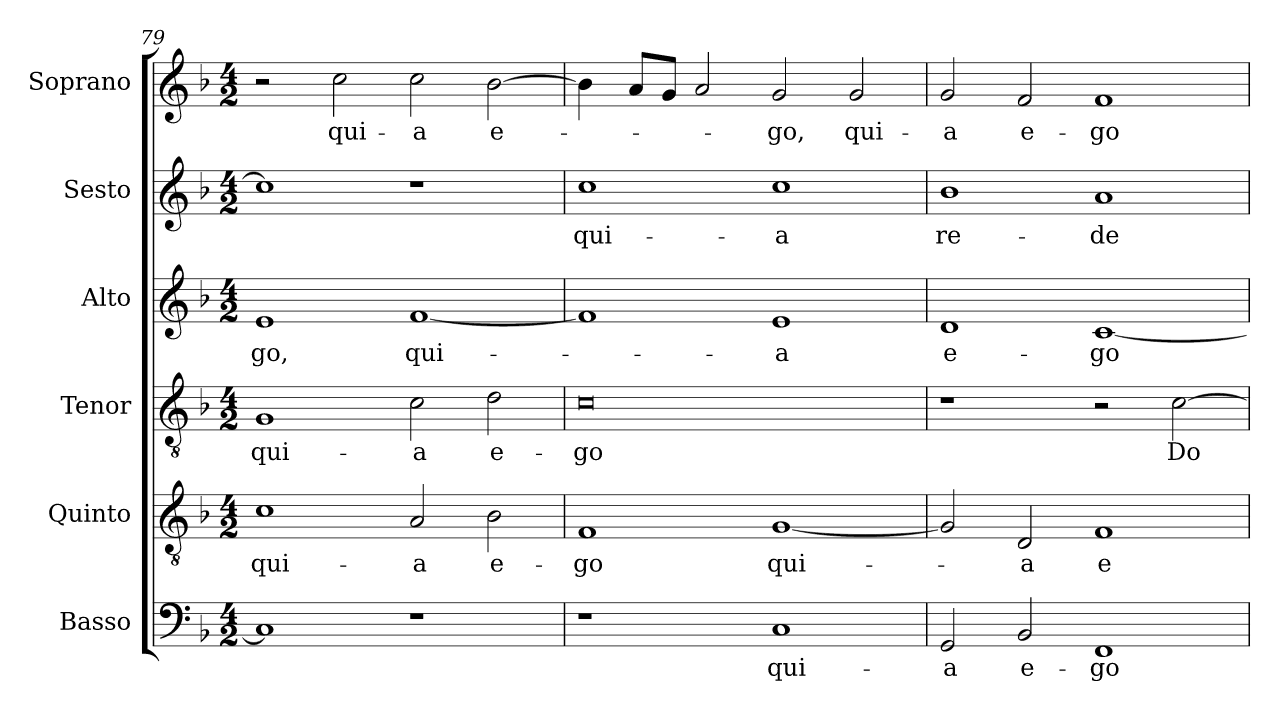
**kern	**text	**kern	**text	**kern	**text	**kern	**text	**kern	**text	**kern	**text
*part6	*part6	*part5	*part5	*part4	*part4	*part3	*part3	*part2	*part2	*part1	*part1
*staff6	*staff6	*staff5	*staff5	*staff4	*staff4	*staff3	*staff3	*staff2	*staff2	*staff1	*staff1
*I"Basso	*	*I"Quinto	*	*I"Tenor	*	*I"Alto	*	*I"Sesto	*	*I"Soprano	*
*I'B.	*	*I'Q.	*	*I'T.	*	*I'A.	*	*I'Ss.	*	*I'S.	*
*clefF4	*	*clefGv2	*	*clefGv2	*	*clefG2	*	*clefG2	*	*clefG2	*
*	*	*ITrd7c12	*	*ITrd7c12	*	*	*	*	*	*	*
*k[b-]	*	*k[b-]	*	*k[b-]	*	*k[b-]	*	*k[b-]	*	*k[b-]	*
*F:	*	*F:	*	*F:	*	*F:	*	*F:	*	*F:	*
*M4/2	*	*M4/2	*	*M4/2	*	*M4/2	*	*M4/2	*	*M4/2	*
=79	=79	=79	=79	=79	=79	=79	=79	=79	=79	=79	=79
!	!	!	!LO:LY:b:color=#000000	!	!	!	!	!	!	!	!
!	!	!	!	!	!LO:LY:b:color=#000000	!	!	!	!	!	!
!	!	!	!	!	!	!	!LO:LY:b:color=#000000	!	!	!	!
1Ci]	.	1Ci	qui-	1GGi	qui-	1ei	-go,	1cci]	.	2r	.
!	!	!	!	!	!	!	!	!	!	!	!LO:LY:b:color=#000000
.	.	.	.	.	.	.	.	.	.	2cci\	qui-
!	!	!	!LO:LY:b:color=#000000	!	!	!	!	!	!	!	!
!	!	!	!	!	!LO:LY:b:color=#000000	!	!	!	!	!	!
!	!	!	!	!	!	!	!LO:LY:b:color=#000000	!	!	!	!
!	!	!	!	!	!	!	!	!	!	!	!LO:LY:b:color=#000000
1r	.	2AAi/	-a	2Ci\	-a	[1fi	qui-	1r	.	2cci\	-a
!	!	!	!LO:LY:b:color=#000000	!	!	!	!	!	!	!	!
!	!	!	!	!	!LO:LY:b:color=#000000	!	!	!	!	!	!
!	!	!	!	!	!	!	!	!	!	!	!LO:LY:b:color=#000000
.	.	2BB-i\	e-	2Di\	e-	.	.	.	.	[2b-i\	e-
!!LO:PB:g=z
=80	=80	=80	=80	=80	=80	=80	=80	=80	=80	=80	=80
!	!	!	!LO:LY:b:color=#000000	!	!	!	!	!	!	!	!
!	!	!	!	!	!LO:LY:b:color=#000000	!	!	!	!	!	!
!	!	!	!	!	!	!	!	!	!LO:LY:b:color=#000000	!	!
1r	.	1FFi	-go	0Ci	-go	1fi]	.	1cci	qui-	4b-i\]	.
.	.	.	.	.	.	.	.	.	.	8ai/L	.
.	.	.	.	.	.	.	.	.	.	8gi/J	.
.	.	.	.	.	.	.	.	.	.	2ai/	.
!	!LO:LY:b:color=#000000	!	!	!	!	!	!	!	!	!	!
!	!	!	!LO:LY:b:color=#000000	!	!	!	!	!	!	!	!
!	!	!	!	!	!	!	!LO:LY:b:color=#000000	!	!	!	!
!	!	!	!	!	!	!	!	!	!LO:LY:b:color=#000000	!	!
!	!	!	!	!	!	!	!	!	!	!	!LO:LY:b:color=#000000
1Ci	qui-	[1GGi	qui-	.	.	1ei	-a	1cci	-a	2gi/	-go,
!	!	!	!	!	!	!	!	!	!	!	!LO:LY:b:color=#000000
.	.	.	.	.	.	.	.	.	.	2gi/	qui-
=81	=81	=81	=81	=81	=81	=81	=81	=81	=81	=81	=81
!	!LO:LY:b:color=#000000	!	!	!	!	!	!	!	!	!	!
!	!	!	!	!	!	!	!LO:LY:b:color=#000000	!	!	!	!
!	!	!	!	!	!	!	!	!	!LO:LY:b:color=#000000	!	!
!	!	!	!	!	!	!	!	!	!	!	!LO:LY:b:color=#000000
2GGi/	-a	2GGi/]	.	1r	.	1di	e-	1b-i	re-	2gi/	-a
!	!LO:LY:b:color=#000000	!	!	!	!	!	!	!	!	!	!
!	!	!	!LO:LY:b:color=#000000	!	!	!	!	!	!	!	!
!	!	!	!	!	!	!	!	!	!	!	!LO:LY:b:color=#000000
2BB-i/	e-	2DDi/	-a	.	.	.	.	.	.	2fi/	e-
!	!LO:LY:b:color=#000000	!	!	!	!	!	!	!	!	!	!
!	!	!	!LO:LY:b:color=#000000	!	!	!	!	!	!	!	!
!	!	!	!	!	!	!	!LO:LY:b:color=#000000	!	!	!	!
!	!	!	!	!	!	!	!	!	!LO:LY:b:color=#000000	!	!
!	!	!	!	!	!	!	!	!	!	!	!LO:LY:b:color=#000000
1FFi	-go	1FFi	e-	2r	.	[1ci	-go	1ai	-de-	1fi	-go
!	!	!	!	!	!LO:LY:b:color=#000000	!	!	!	!	!	!
.	.	.	.	[2Ci\	Do-	.	.	.	.	.	.
=	=	=	=	=	=	=	=	=	=	=	=
*-	*-	*-	*-	*-	*-	*-	*-	*-	*-	*-	*-
